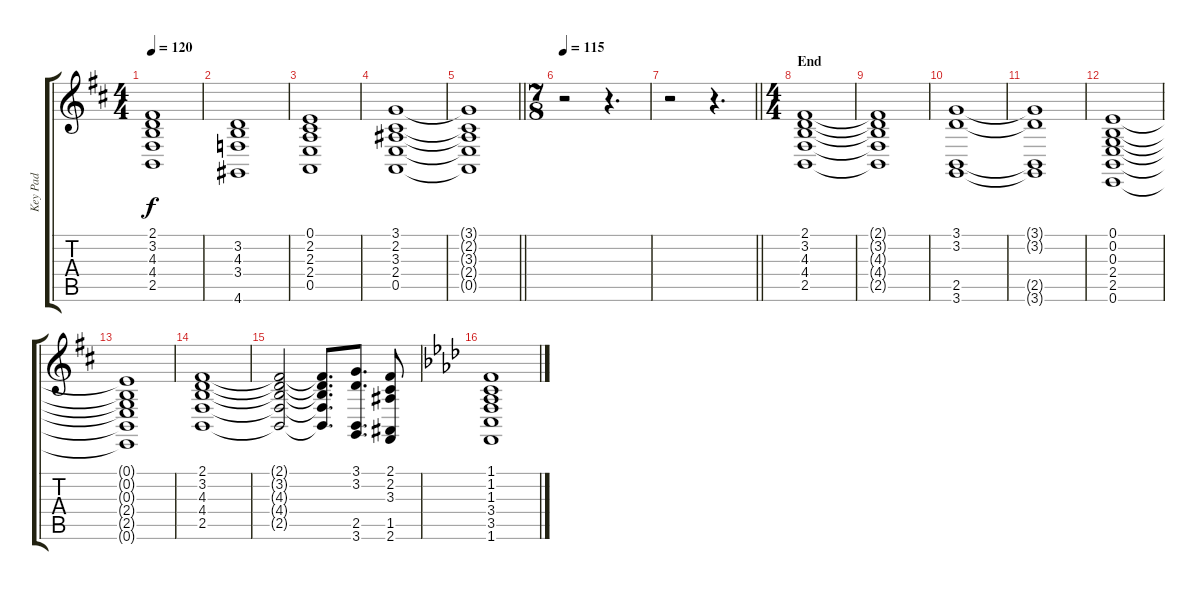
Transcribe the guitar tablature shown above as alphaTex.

\track ("Key Pad" "Key Pad") {instrument synthstrings2}
\staff {score tabs}
\tuning (E4 B3 G3 D3 A2 E2) {hide}
\ts (4 4)
\tempo 120
\clef g2
\ks bminor
(2.1 3.2 4.3 4.4 2.5).1{dy f} |
(3.2 4.3 3.4 4.6).1 |
(0.1 2.2 2.3 2.4 0.5).1 |
(3.1 2.2 3.3 2.4 0.5).1 |
\barLineRight lightlight
(3.1{t} 2.2{t} 3.3{t} 2.4{t} 0.5{t}).1 |
\ts (7 8)
\tempo 115
r.2 r.4{d} |
\barLineRight lightlight
r.2 r.4{d} |
\ts (4 4)
\section ("" "End")
(2.1 3.2 4.3 4.4 2.5).1 |
(2.1{t} 3.2{t} 4.3{t} 4.4{t} 2.5{t}).1 |
(3.1 3.2 2.5 3.6).1 |
(3.1{t} 3.2{t} 2.5{t} 3.6{t}).1 |
(0.1 0.2 0.3 2.4 2.5 0.6).1 |
(0.1{t} 0.2{t} 0.3{t} 2.4{t} 2.5{t} 0.6{t}).1 |
(2.1 3.2 4.3 4.4 2.5).1 |
(2.1{t} 3.2{t} 4.3{t} 4.4{t} 2.5{t}).2 (2.1{t} 3.2{t} 4.3{t} 4.4{t} 2.5{t}).8{d} (3.1 3.2 2.5 3.6).8{d} (2.1 2.2 3.3 1.5 2.6).8 |
\ks fminor
(1.1 1.2 1.3 3.4 3.5 1.6).1
